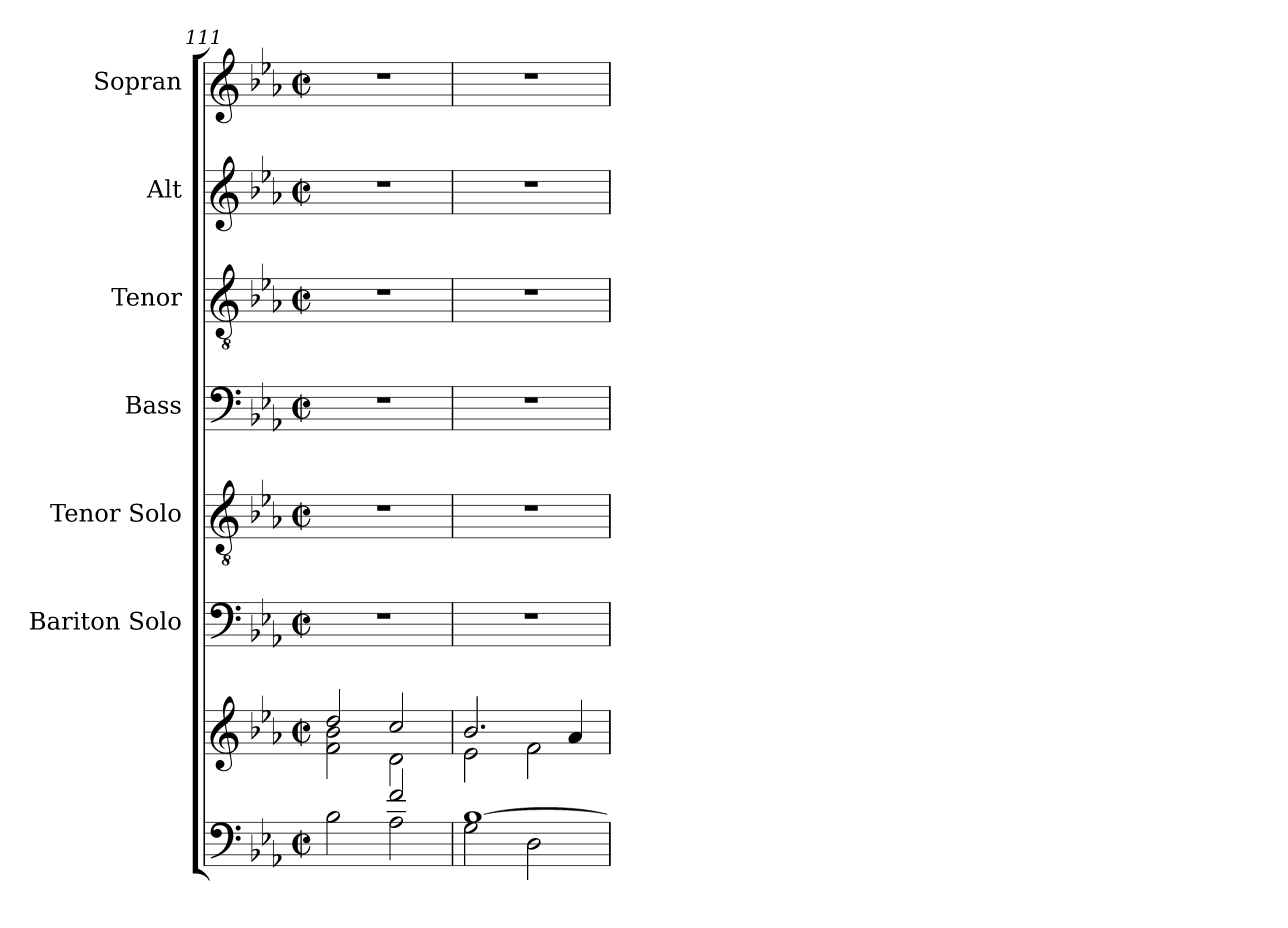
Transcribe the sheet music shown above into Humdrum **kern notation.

**kern	**kern	**kern	**kern	**kern	**kern	**kern	**kern
*part7	*part7	*part6	*part5	*part4	*part3	*part2	*part1
*staff8	*staff7	*staff6	*staff5	*staff4	*staff3	*staff2	*staff1
*	*	*I"Bariton Solo	*I"Tenor Solo	*I"Bass	*I"Tenor	*I"Alt	*I"Sopran
*	*	*	*	*I'B.	*I'T.	*I'A.	*I'S.
*clefF4	*clefG2	*clefF4	*clefGv2	*clefF4	*clefGv2	*clefG2	*clefG2
*k[b-e-a-]	*k[b-e-a-]	*k[b-e-a-]	*k[b-e-a-]	*k[b-e-a-]	*k[b-e-a-]	*k[b-e-a-]	*k[b-e-a-]
*E-:	*E-:	*E-:	*E-:	*E-:	*E-:	*E-:	*E-:
*M2/2	*M2/2	*M2/2	*M2/2	*M2/2	*M2/2	*M2/2	*M2/2
*met(c|)	*met(c|)	*met(c|)	*met(c|)	*met(c|)	*met(c|)	*met(c|)	*met(c|)
=111	=111	=111	=111	=111	=111	=111	=111
*^	*^	*	*	*	*	*	*
2ryy	2B-\	2dd/	2f\ 2b-\	1r	1r	1r	1r	1r	1r
2f/	2A-\	2cc/	2d\	.	.	.	.	.	.
=112	=112	=112	=112	=112	=112	=112	=112	=112	=112
[>1B-	2G\	2.b-/	2e-\	1r	1r	1r	1r	1r	1r
.	2D\	.	2f\	.	.	.	.	.	.
.	.	4a-/	.	.	.	.	.	.	.
*v	*v	*	*	*	*	*	*	*	*
*	*v	*v	*	*	*	*	*	*
=	=	=	=	=	=	=	=
*-	*-	*-	*-	*-	*-	*-	*-
